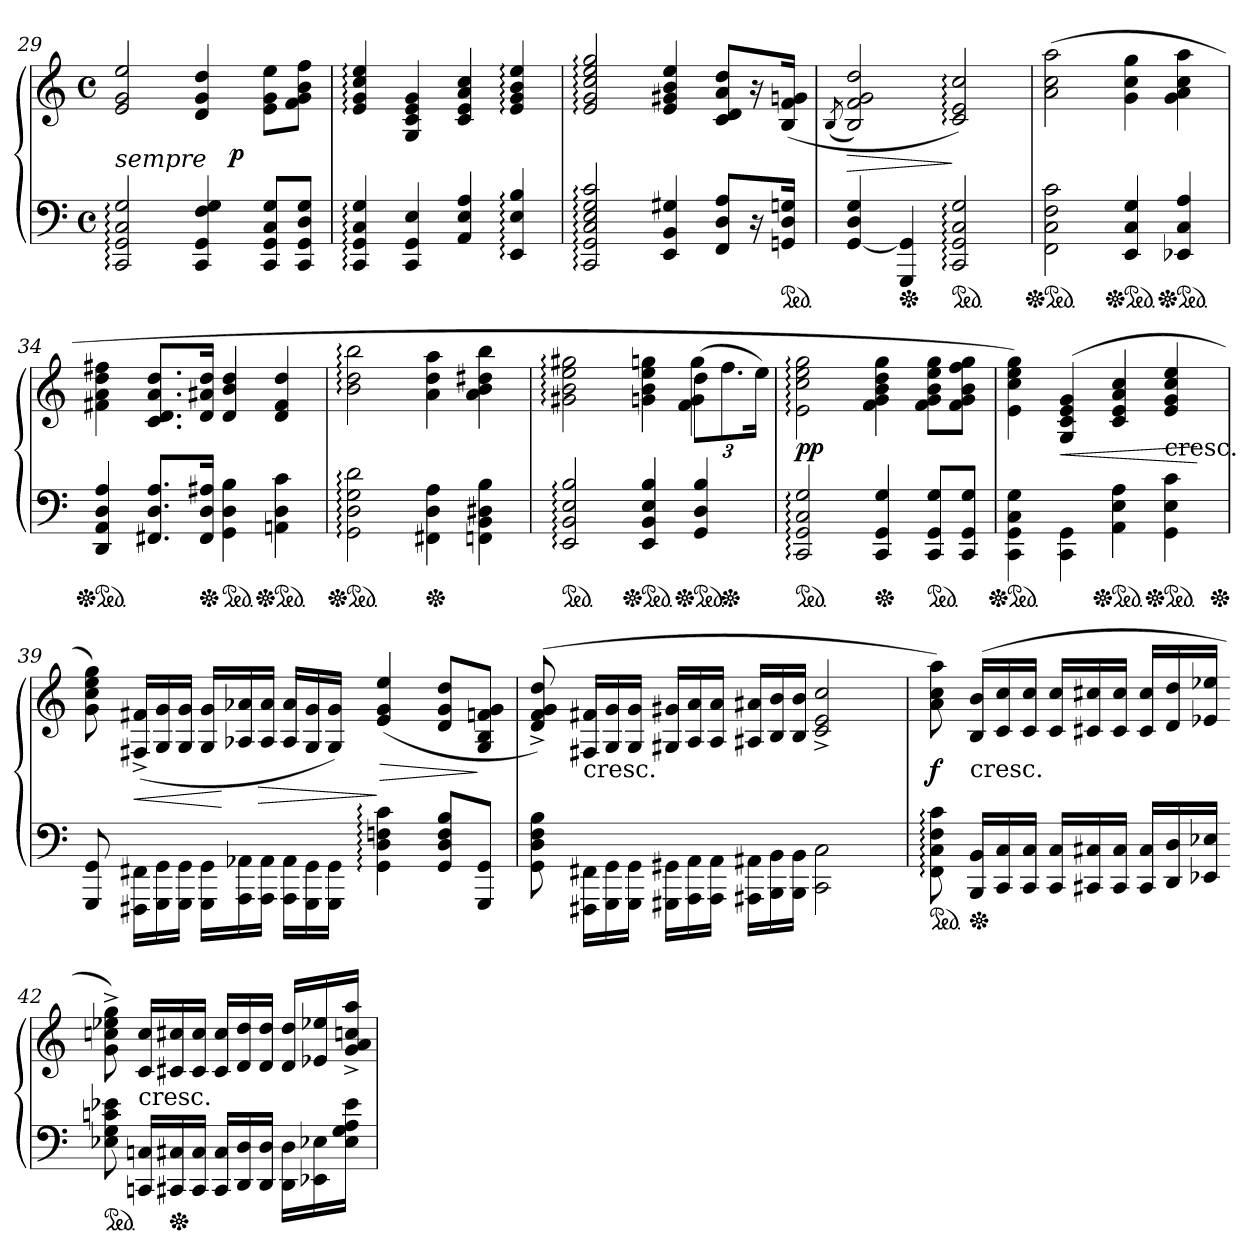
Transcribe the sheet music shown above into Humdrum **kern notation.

**kern	**kern	**dynam
*part1	*part1	*part1
*staff2	*staff1	*staff1/2
*clefF4	*clefG2	*
*k[]	*k[]	*
*M4/4	*M4/4	*
*met(c)	*met(c)	*
=29	=29	=29
*	*^	*
!LO:TX:a:i:t=sempre	!	!	!
2CC: 2GG: 2C: 2G:	2e/ 2g/ 2ee/	2ryy	.
4CC 4GG 4F 4G	4d/ 4g/ 4dd/	8ryy	.
.	.	4.ryy	p
8CC 8GG 8C 8GL	8e 8g 8eeL	.	.
8CC 8GG 8D 8GJ	8f 8g 8b 8ffJ	.	.
*	*v	*v	*
=30	=30	=30
4CC: 4GG: 4C: 4G:	4e:/ 4g:/ 4cc:/ 4ee:/	.
4CC 4GG 4E	4G 4c 4e 4g	.
4AA/ 4E/ 4A/	4c 4e 4a 4cc	.
4EE: 4E: 4B:	4e: 4g: 4b: 4ee:	.
=31	=31	=31
2CC: 2GG: 2C: 2E: 2G: 2c:	2e:/ 2g:/ 2cc:/ 2ee:/ 2gg:/	.
4EE 4BB 4G#X	4e/ 4g#X/ 4b/ 4ee/	.
8FF/ 8D/ 8A/L	8c 8d 8a 8ddL	.
16r	16r	.
*ped	*	*
16GGn 16D 16GnJk	(<16B 16f 16gnJk	.
=32	=32	=32
.	(>8qB/	.
[4GG 4D 4G	2B 2f 2g 2dd)	>
*Xped	*	*
4GGG 4GG]	.	.
*ped	*	*
2CC: 2GG: 2C: 2G:	2c: 2e: 2cc:)	]
=33	=33	=33
*Xped	*	*
*ped	*	*
2FF\ 2C\ 2F\ 2c\	(2a 2cc 2aa	.
*Xped	*	*
*ped	*	*
4EE 4C 4G	4g 4cc 4gg	.
*Xped	*	*
*ped	*	*
4EE-X 4C 4A	4g 4a 4cc 4aa	.
=34	=34	=34
*Xped	*	*
*ped	*	*
4DD 4AA 4D 4A	4f#X 4a 4dd 4ff#X	.
8.FF#X 8.D 8.AL	8.c 8.d 8.a 8.ddL	.
*Xped	*	*
16FF# 16D 16A#XJk	16d 16a#X 16ddJk	.
*ped	*	*
4GG\ 4D\ 4B\	4d 4b 4dd	.
*Xped	*	*
*ped	*	*
4AAn\ 4D\ 4c\	4d 4f# 4dd	.
=35	=35	=35
*Xped	*	*
*ped	*	*
2GG:\ 2D:\ 2G:\ 2d:\	2b: 2dd: 2bb:	.
*Xped	*	*
4FF#X\ 4D\ 4A\	4a 4dd 4aa	.
4FFn\ 4BB\ 4D#X\ 4B\	4a 4b 4dd#X 4bb	.
=36	=36	=36
*	*^	*
*ped	*	*	*
2EE: 2BB: 2E: 2B:	2g#X:\ 2b:\ 2ee:\ 2gg#X:\	2.rcyy	.
*Xped	*	*	*
*ped	*	*	*
4EE 4BB 4E 4B	4gn 4b 4ee 4ggn	.	.
!LO:TX:a:t=oznaczenie cyfrowe trioli nad nutami	!	!	!
*Xped	*	*	*
*ped	*	*	*
4GG/ 4D/ 4B/	(12dd\L	4f 4g 4gg	.
*Xped	*	*	*
.	12.ff	.	.
.	24eeJk)	.	.
*	*v	*v	*
=37	=37	=37
*ped	*	*
2CC: 2GG: 2C: 2G:	2e: 2cc: 2ee: 2gg:	pp
*Xped	*	*
4CC 4GG 4G	4f 4g 4b 4dd 4gg	.
*ped	*	*
8CC 8GG 8GL	8f 8g 8b 8ee 8ggL	.
8CC 8GG 8GJ	8f 8g 8b 8ff 8ggJ	.
=38	=38	=38
*Xped	*	*
*ped	*	*
4CC\ 4GG\ 4C\ 4G\	4e 4cc 4ee 4gg)	.
4CC\ 4GG\	(4G/ 4c/ 4e/ 4g/	<
*Xped	*	*
*ped	*	*
4AA 4E 4A	4c 4e 4a 4cc	.
!	!LO:TX:c:t=cresc.	!
*Xped	*	*
*ped	*	*
4GG 4E 4c	4e 4g 4cc 4ee	.
.	.	[
*Xped	*	*
=39	=39	=39
8GGG 8GG	8g 8cc 8ee 8gg)	.
*Xtuplet	*Xtuplet	*
24FFF#X\ 24FF#X\LL	(>24F#X^>/ 24f#X^>/LL	<
24GGG\ 24GG\	24G/ 24g/	.
24GGG\ 24GG\JJ	24G/ 24g/JJ	.
24GGG\ 24GG\LL	24G/ 24g/LL	.
24AAA 24AA-X	24A-X 24a-X	[
24AAA\ 24AA-\JJ	24A-/ 24a-/JJ	>
24AAA\ 24AA-\LL	24A-/ 24a-/LL	.
24GGG\ 24GG\	24G/ 24g/	.
24GGG\ 24GG\JJ	24G/ 24g/JJ)	.
4GG: 4D: 4Fn: 4c:	(<4e 4g 4ee	] >
8GG/ 8D/ 8F/ 8B/L	8d 8g 8ddL	.
8GGG/ 8GG/J	8G 8B 8fn 8gJ	]
=40	=40	=40
8GG 8D 8F 8B	(8d^< 8f^< 8g^< 8dd^<)	.
!	!LO:TX:c:t=cresc.	!
24FFF#X\ 24FF#X\LL	24F#X 24f#XLL	.
24GGG\ 24GG\	24G/ 24g/	.
24GGG\ 24GG\JJ	24G/ 24g/JJ	.
24GGG#X\ 24GG#X\LL	24G#X 24g#XLL	.
24AAA\ 24AA\	24A/ 24a/	.
24AAA\ 24AA\JJ	24A/ 24a/JJ	.
24AAA#X\ 24AA#X\LL	24A#X 24a#XLL	.
24BBB\ 24BB\	24B/ 24b/	.
24BBB\ 24BB\JJ	24B/ 24b/JJ	.
2CC\ 2C\	2c^ 2e^ 2cc^	.
=41	=41	=41
*ped	*	*
8FF: 8C: 8F: 8c:	8a 8cc 8aa)	f
!	!LO:TX:c:t=cresc.	!
*Xped	*	*
16BBB 16BBLL	(>16B/ 16b/LL	.
16CC 16C	16c/ 16cc/	.
16CC 16CJJ	16c/ 16cc/JJ	.
16CC 16CLL	16c/ 16cc/LL	.
16CC#X 16C#X	16c#X/ 16cc#X/	.
16CC# 16C#JJ	16c#/ 16cc#/JJ	.
16CC# 16C#LL	16c#/ 16cc#/LL	.
16DD 16D	16d/ 16dd/	.
16EE-X 16E-XJJ	16e-X/ 16ee-X/JJ	.
=42-	=42-	=42-
*ped	*	*
8E-X 8G 8cn 8e-X	8g^< 8ccn^< 8ee-X^< 8gg^<)	.
!	!LO:TX:c:t=cresc.	!
16CCn 16CnLL	16c#/ 16cc/LL	.
*Xped	*	*
16CC#X 16C#X	16c#X/ 16cc#X/	.
16CC# 16C#JJ	16c#/ 16cc#/JJ	.
16CC# 16C#LL	16c#/ 16cc#/LL	.
16DD 16D	16d 16dd	.
16DD 16DJJ	16d 16ddJJ	.
16DD\ 16D\LL	16d/ 16dd/LL	.
16EE-X 16E-X	16e-X/ 16ee-X/	.
16E- 16G 16A 16e-JJ	16g^< 16a^< 16ccn^< 16aa^<JJ	.
=	=	=
*-	*-	*-
